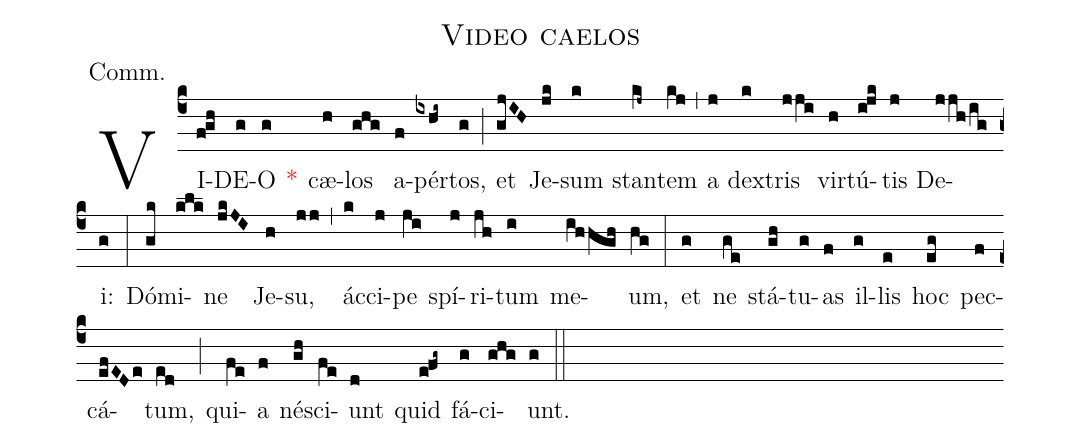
name:Video caelos;
annotation:Comm.;
mode:VIII.;
office-part:Communion;
%%
(c4) VI(f!gh)DE(g)O(g) <v>\red{*}</v>() cæ(h)los(ghg) a(f)pér(ixhi~)tos,(g) (;) et(gjIH) Je(jk)sum(k) stan(kj~)tem(kj) (,) a(j) dex(k)tris(jji) vir(h)tú(i!jk)tis(j) De(jjh/ig)i:(g) (:) Dó(gk)mi(klk)ne(jkJI) Je(h)su,(jj) (,) ác(k)ci(j)pe(ji) spí(j)ri(jh)tum(i) me(ihhgh)um,(hg) (:) et(g) ne(ge) stá(gh)tu(g)as(f) il(g)lis(e) hoc(eg) pec(f)cá(efEDe)tum,(ed) (;) qui(fe)a(f) né(gh)sci(fe)unt(d) quid(e!fg~) fá(g)ci(ghg)unt.(g) (::)
